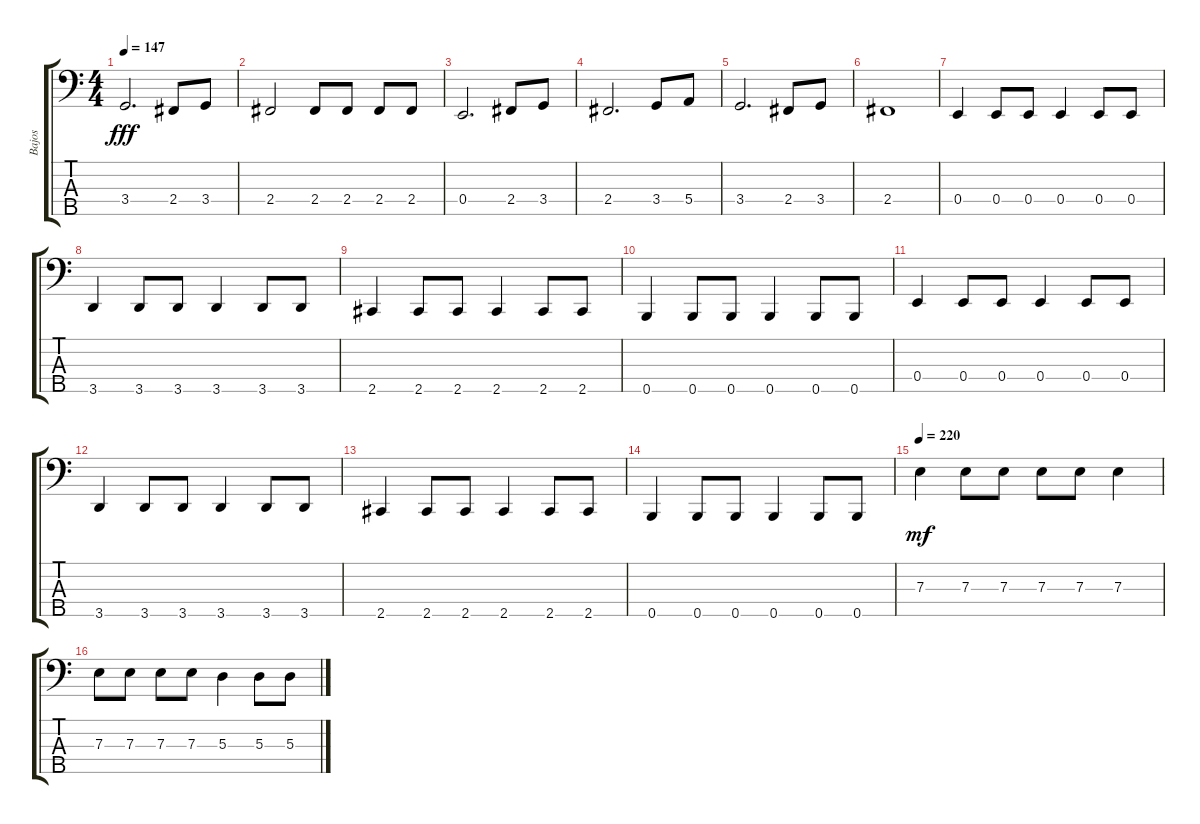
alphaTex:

\track ("Bajos" "Bajos") {instrument electricbassfinger}
\staff {score tabs}
\tuning (G2 D2 A1 E1 B0) {hide}
\ts (4 4)
\tempo 147
\clef f4
\ks c
3.4.2{d dy fff} 2.4.8 3.4.8 |
2.4.2 2.4.8 2.4.8 2.4.8 2.4.8 |
0.4.2{d} 2.4.8 3.4.8 |
2.4.2{d} 3.4.8 5.4.8 |
3.4.2{d} 2.4.8 3.4.8 |
2.4.1 |
0.4.4 0.4.8 0.4.8 0.4.4 0.4.8 0.4.8 |
3.5.4 3.5.8 3.5.8 3.5.4 3.5.8 3.5.8 |
2.5.4 2.5.8 2.5.8 2.5.4 2.5.8 2.5.8 |
0.5.4 0.5.8 0.5.8 0.5.4 0.5.8 0.5.8 |
0.4.4 0.4.8 0.4.8 0.4.4 0.4.8 0.4.8 |
3.5.4 3.5.8 3.5.8 3.5.4 3.5.8 3.5.8 |
2.5.4 2.5.8 2.5.8 2.5.4 2.5.8 2.5.8 |
0.5.4 0.5.8 0.5.8 0.5.4 0.5.8 0.5.8 |
\tempo 220
7.3.4{dy mf} 7.3.8 7.3.8 7.3.8 7.3.8 7.3.4 |
7.3.8 7.3.8 7.3.8 7.3.8 5.3.4 5.3.8 5.3.8
